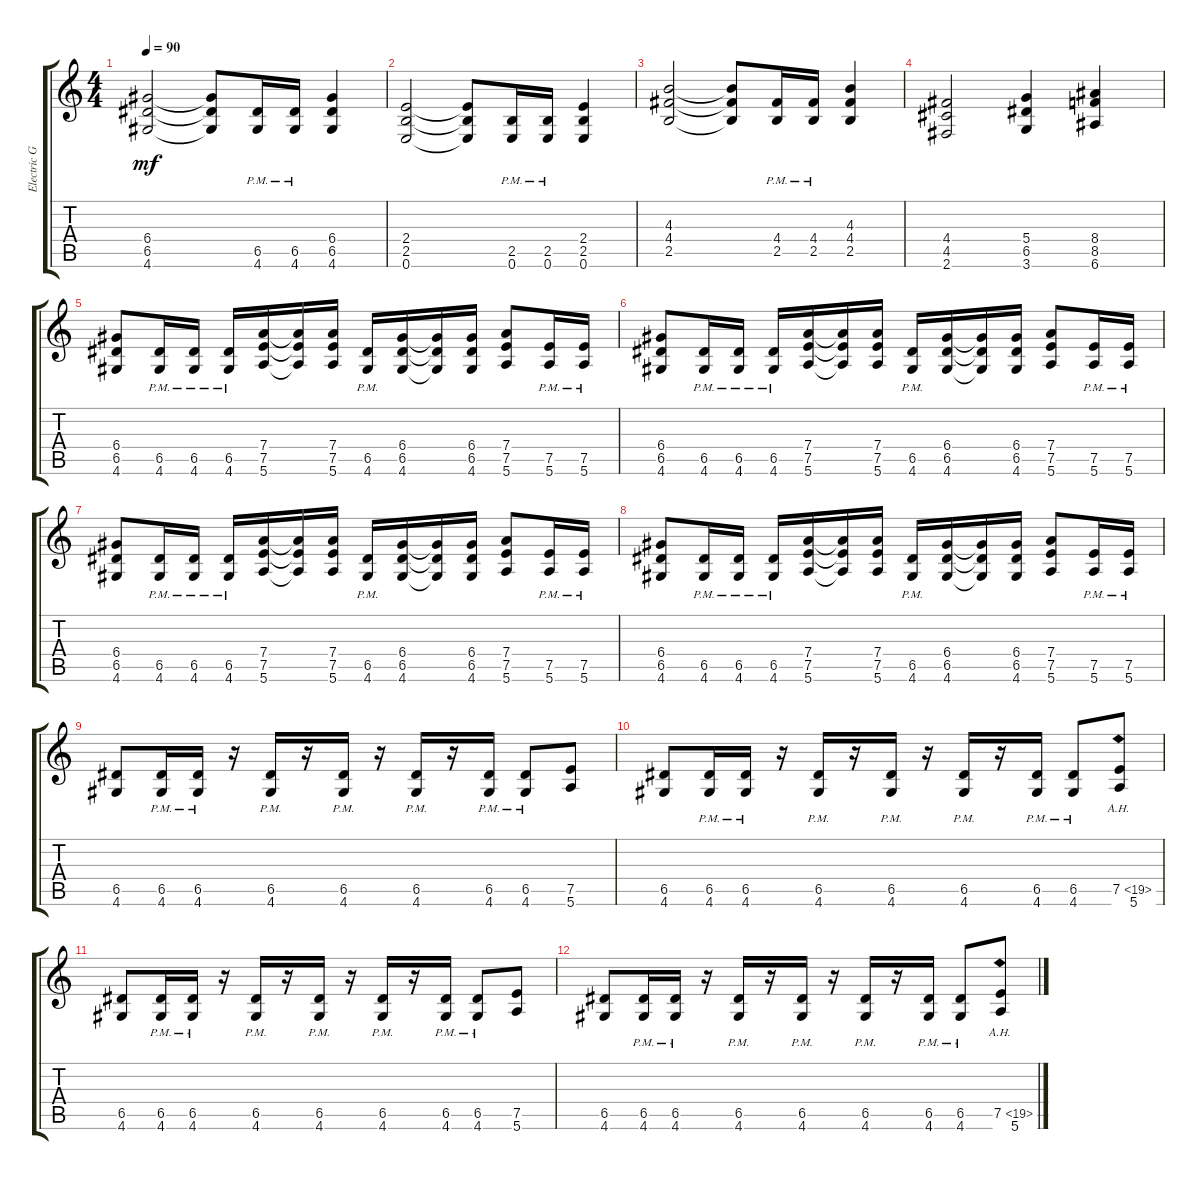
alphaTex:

\track ("Electric Guitar" "Electric G") {instrument overdrivenguitar}
\staff {score tabs}
\tuning (E4 B3 G3 D3 A2 E2) {hide}
\ts (4 4)
\tempo 90
\clef g2
\ks c
(6.4 6.5 4.6).2{dy mf} (6.4{t} 6.5{t} 4.6{t}).8 (6.5{pm} 4.6{pm}).16 (6.5{pm} 4.6{pm}).16 (6.4 6.5 4.6).4 |
(2.4 2.5 0.6).2 (2.4{t} 2.5{t} 0.6{t}).8 (2.5{pm} 0.6{pm}).16 (2.5{pm} 0.6{pm}).16 (2.4 2.5 0.6).4 |
(4.3 4.4 2.5).2 (4.3{t} 4.4{t} 2.5{t}).8 (4.4{pm} 2.5{pm}).16 (4.4{pm} 2.5{pm}).16 (4.3 4.4 2.5).4 |
(4.4 4.5 2.6).2 (5.4 6.5 3.6).4 (8.4 8.5 6.6).4 |
(6.4 6.5 4.6).8 (6.5{pm} 4.6{pm}).16 (6.5{pm} 4.6{pm}).16 (6.5{pm} 4.6{pm}).16 (7.4 7.5 5.6).16 (7.4{t} 7.5{t} 5.6{t}).16 (7.4 7.5 5.6).16 (6.5{pm} 4.6{pm}).16 (6.4 6.5 4.6).16 (6.4{t} 6.5{t} 4.6{t}).16 (6.4 6.5 4.6).16 (7.4 7.5 5.6).8 (7.5{pm} 5.6{pm}).16 (7.5{pm} 5.6{pm}).16 |
(6.4 6.5 4.6).8 (6.5{pm} 4.6{pm}).16 (6.5{pm} 4.6{pm}).16 (6.5{pm} 4.6{pm}).16 (7.4 7.5 5.6).16 (7.4{t} 7.5{t} 5.6{t}).16 (7.4 7.5 5.6).16 (6.5{pm} 4.6{pm}).16 (6.4 6.5 4.6).16 (6.4{t} 6.5{t} 4.6{t}).16 (6.4 6.5 4.6).16 (7.4 7.5 5.6).8 (7.5{pm} 5.6{pm}).16 (7.5{pm} 5.6{pm}).16 |
(6.4 6.5 4.6).8 (6.5{pm} 4.6{pm}).16 (6.5{pm} 4.6{pm}).16 (6.5{pm} 4.6{pm}).16 (7.4 7.5 5.6).16 (7.4{t} 7.5{t} 5.6{t}).16 (7.4 7.5 5.6).16 (6.5{pm} 4.6{pm}).16 (6.4 6.5 4.6).16 (6.4{t} 6.5{t} 4.6{t}).16 (6.4 6.5 4.6).16 (7.4 7.5 5.6).8 (7.5{pm} 5.6{pm}).16 (7.5{pm} 5.6{pm}).16 |
(6.4 6.5 4.6).8 (6.5{pm} 4.6{pm}).16 (6.5{pm} 4.6{pm}).16 (6.5{pm} 4.6{pm}).16 (7.4 7.5 5.6).16 (7.4{t} 7.5{t} 5.6{t}).16 (7.4 7.5 5.6).16 (6.5{pm} 4.6{pm}).16 (6.4 6.5 4.6).16 (6.4{t} 6.5{t} 4.6{t}).16 (6.4 6.5 4.6).16 (7.4 7.5 5.6).8 (7.5{pm} 5.6{pm}).16 (7.5{pm} 5.6{pm}).16 |
(6.5 4.6).8 (6.5{pm} 4.6{pm}).16 (6.5{pm} 4.6{pm}).16 r.16 (6.5{pm} 4.6{pm}).16 r.16 (6.5{pm} 4.6{pm}).16 r.16 (6.5{pm} 4.6{pm}).16 r.16 (6.5{pm} 4.6{pm}).16 (6.5{pm} 4.6{pm}).8 (7.5 5.6).8 |
(6.5 4.6).8 (6.5{pm} 4.6{pm}).16 (6.5{pm} 4.6{pm}).16 r.16 (6.5{pm} 4.6{pm}).16 r.16 (6.5{pm} 4.6{pm}).16 r.16 (6.5{pm} 4.6{pm}).16 r.16 (6.5{pm} 4.6{pm}).16 (6.5{pm} 4.6{pm}).8 (7.5{ah 12} 5.6).8 |
(6.5 4.6).8 (6.5{pm} 4.6{pm}).16 (6.5{pm} 4.6{pm}).16 r.16 (6.5{pm} 4.6{pm}).16 r.16 (6.5{pm} 4.6{pm}).16 r.16 (6.5{pm} 4.6{pm}).16 r.16 (6.5{pm} 4.6{pm}).16 (6.5{pm} 4.6{pm}).8 (7.5 5.6).8 |
(6.5 4.6).8 (6.5{pm} 4.6{pm}).16 (6.5{pm} 4.6{pm}).16 r.16 (6.5{pm} 4.6{pm}).16 r.16 (6.5{pm} 4.6{pm}).16 r.16 (6.5{pm} 4.6{pm}).16 r.16 (6.5{pm} 4.6{pm}).16 (6.5{pm} 4.6{pm}).8 (7.5{ah 12} 5.6).8
